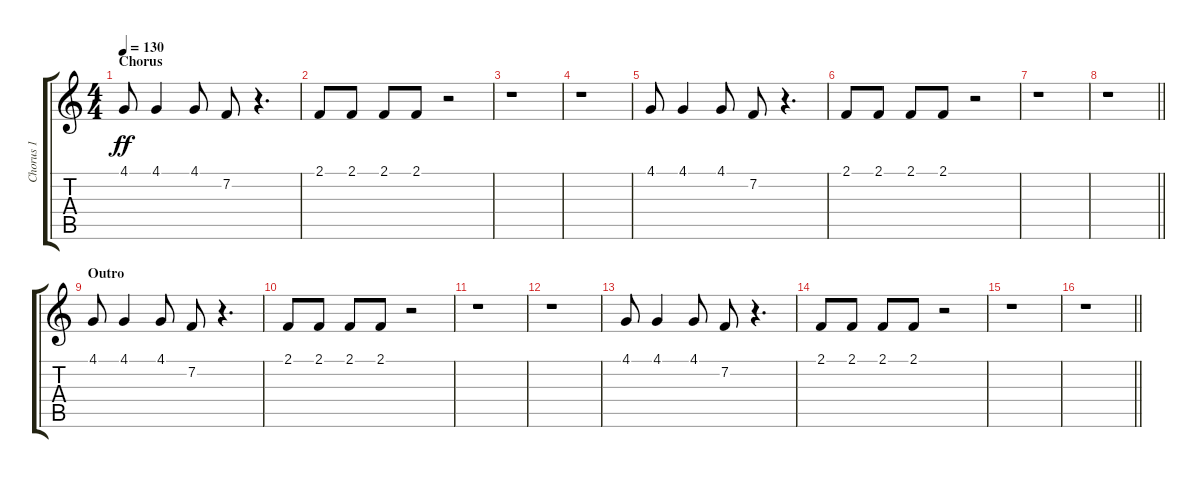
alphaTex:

\track ("Chorus 1" "Chorus 1") {instrument synthvoice}
\staff {score tabs}
\tuning (Eb4 Bb3 Gb3 Db3 Ab2 Eb2) {hide}
\ts (4 4)
\section ("" "Chorus")
\tempo 130
\clef g2
\ks c
4.1.8{dy ff} 4.1.4 4.1.8 7.2.8 r.4{d} |
2.1.8 2.1.8 2.1.8 2.1.8 r.2 |
r.1 |
r.1 |
4.1.8 4.1.4 4.1.8 7.2.8 r.4{d} |
2.1.8 2.1.8 2.1.8 2.1.8 r.2 |
r.1 |
\barLineRight lightlight
r.1 |
\section ("" "Outro")
4.1.8 4.1.4 4.1.8 7.2.8 r.4{d} |
2.1.8 2.1.8 2.1.8 2.1.8 r.2 |
r.1 |
r.1 |
4.1.8 4.1.4 4.1.8 7.2.8 r.4{d} |
2.1.8 2.1.8 2.1.8 2.1.8 r.2 |
r.1 |
\barLineRight lightlight
r.1
